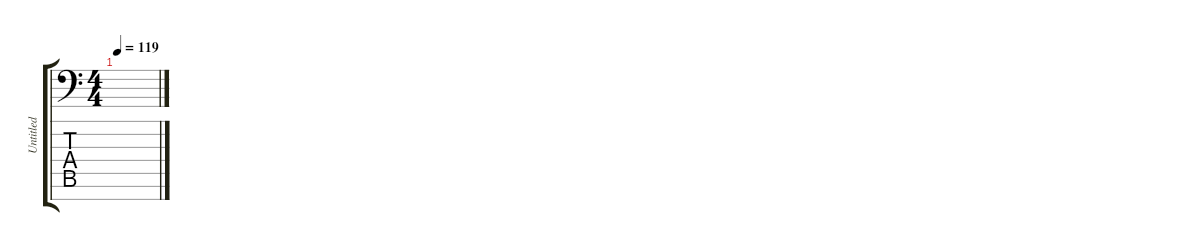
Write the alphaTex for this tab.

\track ("Untitled" "Untitled") {instrument overdrivenguitar}
\staff {score tabs}
\tuning (E4 B3 G3 D3 A2 E2 C-1) {hide}
\ts (4 4)
\tempo 119
\clef f4
\ks c
